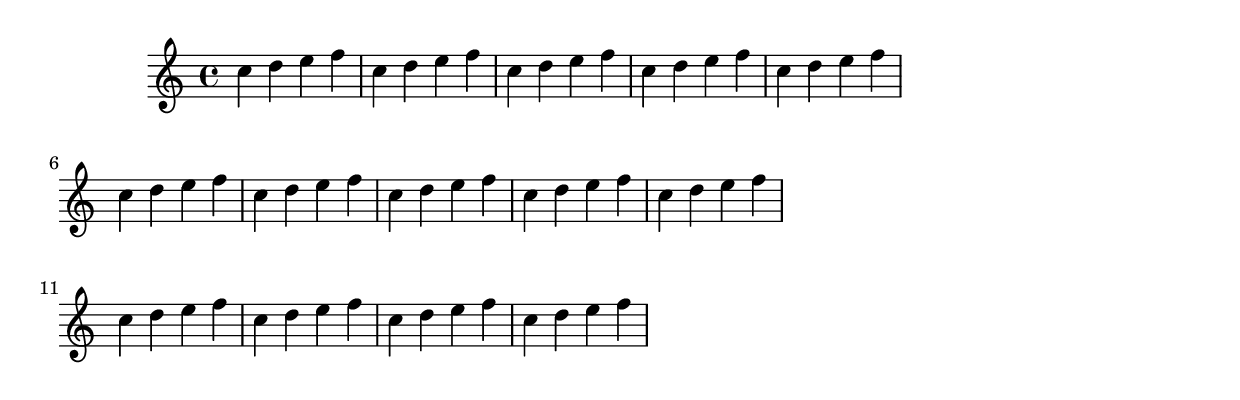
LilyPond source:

%% Do not edit this file; it is auto-generated from LSR http://lsr.dsi.unimi.it
%% This file is in the public domain.
\version "2.12.0"

\header {
  lsrtags = "keyboards"

  texidoces = "
Los símbolos específicos de acordeón discanto se escriben mediante
@code{\\markup}.  Se puede trucar la colocación vertical de los
símbolos modificando los argumentos de @code{\\raise}.

"
  doctitlees = "Símbolos de acordeón discanto"
  
  doctitlede = "Symbole für Akkordeon-Diskantregister"
  texidocde = "
Diskantregister für Akkordeon können mit @code{\\markup} dargestellt werden.
Die vertikale Position der einzelnen Elemente werden mit @code{\\raise}
angepasst.
"

  texidoc = "
Accordion discant-specific symbols are added using @code{\\markup}. The
vertical placement of the symbols can be tweaked by changing the
@code{\\raise} arguments.



"
  doctitle = "Accordion-discant symbols"
} % begin verbatim

discant = \markup {
  \musicglyph #"accordion.accDiscant"
}
dot = \markup {
  \musicglyph #"accordion.accDot"
}

\layout { ragged-right = ##t }

% 16 voets register
accBasson = ^\markup {
  \combine
  \discant
  \raise #0.5 \dot
}

% een korig 8 en 16 voets register
accBandon = ^\markup {
  \combine
    \discant
    \combine
      \raise #0.5 \dot
      \raise #1.5 \dot
}

accVCello = ^\markup {
  \combine
    \discant
    \combine
      \raise #0.5 \dot
      \combine
        \raise #1.5 \dot
        \translate #'(1 . 0) \raise #1.5 \dot
}

% 4-8-16 voets register
accHarmon = ^\markup {
  \combine
    \discant
    \combine
      \raise #0.5 \dot
      \combine
        \raise #1.5 \dot
        \raise #2.5 \dot
}

accTrombon = ^\markup {
  \combine
    \discant
    \combine
      \raise #0.5 \dot
      \combine
        \raise #1.5 \dot
        \combine
          \translate #'(1 . 0) \raise #1.5 \dot
          \translate #'(-1 . 0) \raise #1.5 \dot
}

% eenkorig 4 en 16 voets register
accOrgan = ^\markup {
  \combine
    \discant
    \combine
      \raise #0.5 \dot
      \raise #2.5 \dot
}

accMaster = ^\markup {
  \combine
    \discant
    \combine
      \raise #0.5 \dot
      \combine
        \raise #1.5 \dot
        \combine
          \translate #'(1 . 0) \raise #1.5 \dot
          \combine
            \translate #'(-1 . 0) \raise #1.5 \dot
            \raise #2.5 \dot
}

accAccord = ^\markup {
  \combine
    \discant
    \combine
      \raise #1.5 \dot
      \combine
        \translate #'(1 . 0) \raise #1.5 \dot
        \combine
          \translate #'(-1 . 0) \raise #1.5 \dot
          \raise #2.5 \dot
}

accMusette = ^\markup {
  \combine
    \discant
    \combine
      \raise #1.5 \dot
      \combine
        \translate #'(1 . 0) \raise #1.5 \dot
        \translate #'(-1 . 0) \raise #1.5 \dot
}

accCeleste = ^\markup {
  \combine
    \discant
    \combine
      \raise #1.5 \dot
      \translate #'(-1 . 0) \raise #1.5 \dot
}

accOboe = ^\markup {
  \combine
    \discant
    \combine
      \raise #1.5 \dot
      \raise #2.5 \dot
}

accClarin = ^\markup {
  \combine
    \discant
    \raise #1.5 \dot
}

accPiccolo = ^\markup {
    \combine
       \discant 
       \raise #2.5 \dot
}

accViolin = ^\markup {
  \combine
    \discant
    \combine
      \raise #1.5 \dot
      \combine
        \translate #'(1 . 0) \raise #1.5 \dot
        \raise #2.5 \dot
}

\relative c'' {
  c4 d\accBasson e f
  c4 d\accBandon e f
  c4 d\accVCello e f
  c4 d\accHarmon e f
  c4 d\accTrombon e f
  \break
  c4 d\accOrgan e f
  c4 d\accMaster e f
  c4 d\accAccord e f
  c4 d\accMusette e f
  c4 d\accCeleste e f
  \break
  c4 d\accOboe e f
  c4 d\accClarin e f
  c4 d\accPiccolo e f
  c4 d\accViolin e f
}
